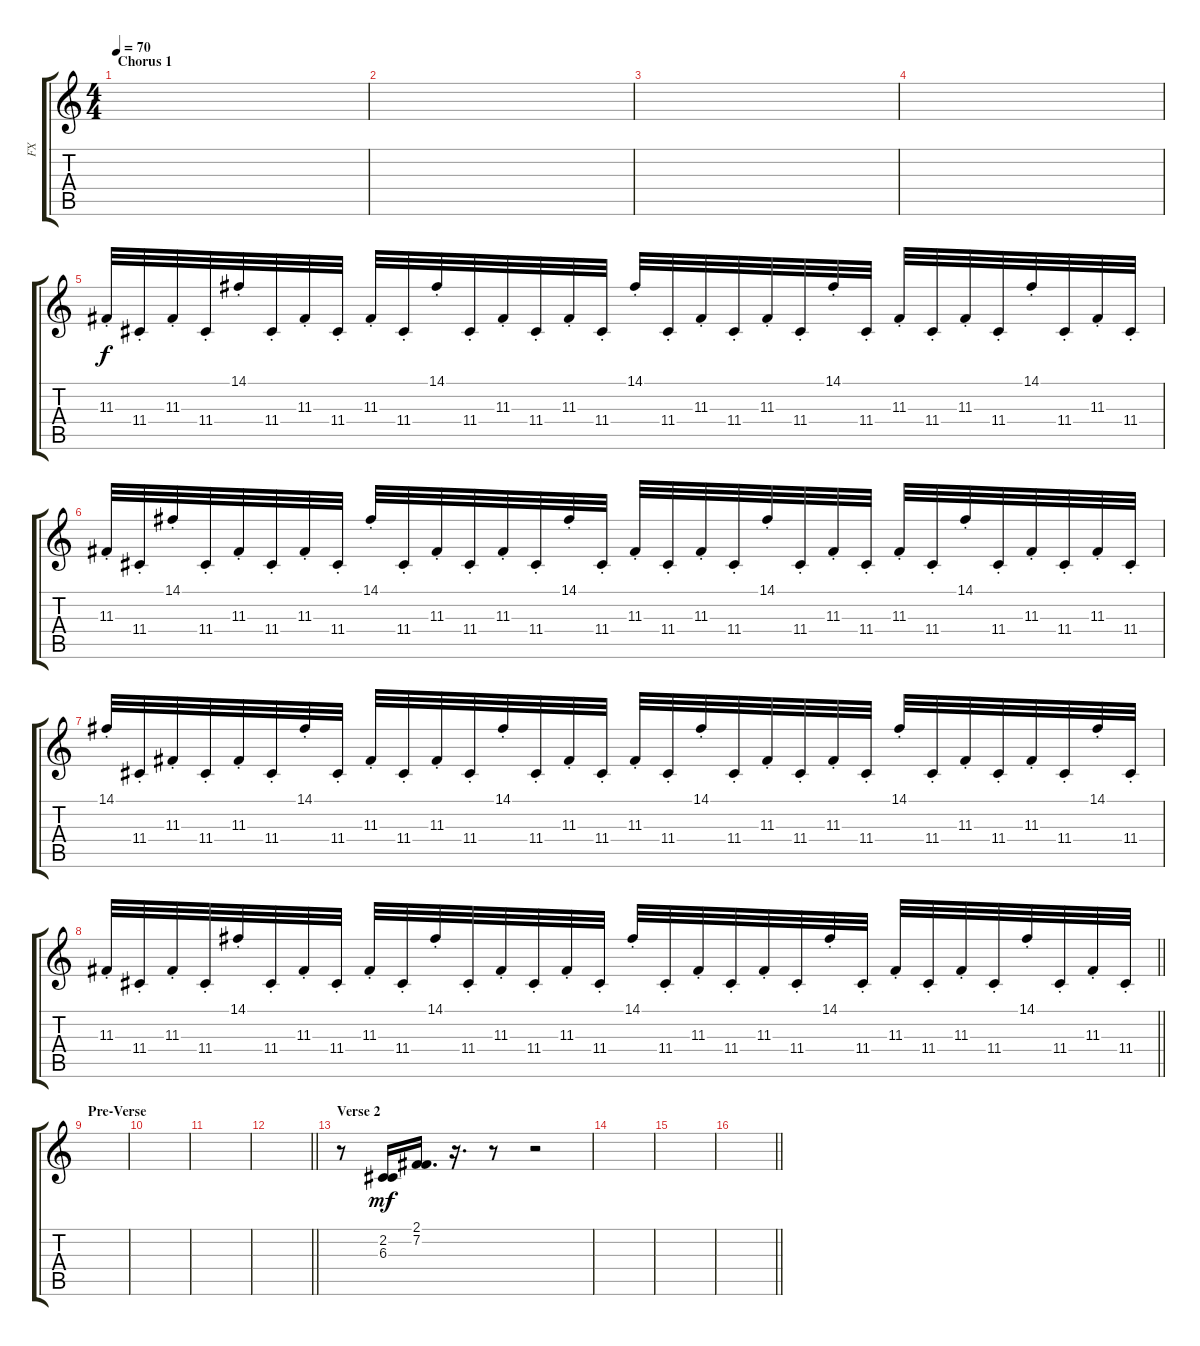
\track ("FX" "FX") {instrument lead8bassandlead}
\staff {score tabs}
\tuning (E4 B3 G3 D3 A2 E2) {hide}
\ts (4 4)
\section ("" "Chorus 1")
\tempo 70
\clef g2
\ks c
|
|
|
|
11.3{st}.32 11.4{st}.32 11.3{st}.32 11.4{st}.32 14.1{st}.32 11.4{st}.32 11.3{st}.32 11.4{st}.32 11.3{st}.32 11.4{st}.32 14.1{st}.32 11.4{st}.32 11.3{st}.32 11.4{st}.32 11.3{st}.32 11.4{st}.32 14.1{st}.32 11.4{st}.32 11.3{st}.32 11.4{st}.32 11.3{st}.32 11.4{st}.32 14.1{st}.32 11.4{st}.32 11.3{st}.32 11.4{st}.32 11.3{st}.32 11.4{st}.32 14.1{st}.32 11.4{st}.32 11.3{st}.32 11.4{st}.32 |
11.3{st}.32 11.4{st}.32 14.1{st}.32 11.4{st}.32 11.3{st}.32 11.4{st}.32 11.3{st}.32 11.4{st}.32 14.1{st}.32 11.4{st}.32 11.3{st}.32 11.4{st}.32 11.3{st}.32 11.4{st}.32 14.1{st}.32 11.4{st}.32 11.3{st}.32 11.4{st}.32 11.3{st}.32 11.4{st}.32 14.1{st}.32 11.4{st}.32 11.3{st}.32 11.4{st}.32 11.3{st}.32 11.4{st}.32 14.1{st}.32 11.4{st}.32 11.3{st}.32 11.4{st}.32 11.3{st}.32 11.4{st}.32 |
14.1{st}.32 11.4{st}.32 11.3{st}.32 11.4{st}.32 11.3{st}.32 11.4{st}.32 14.1{st}.32 11.4{st}.32 11.3{st}.32 11.4{st}.32 11.3{st}.32 11.4{st}.32 14.1{st}.32 11.4{st}.32 11.3{st}.32 11.4{st}.32 11.3{st}.32 11.4{st}.32 14.1{st}.32 11.4{st}.32 11.3{st}.32 11.4{st}.32 11.3{st}.32 11.4{st}.32 14.1{st}.32 11.4{st}.32 11.3{st}.32 11.4{st}.32 11.3{st}.32 11.4{st}.32 14.1{st}.32 11.4{st}.32 |
\barLineRight lightlight
11.3{st}.32 11.4{st}.32 11.3{st}.32 11.4{st}.32 14.1{st}.32 11.4{st}.32 11.3{st}.32 11.4{st}.32 11.3{st}.32 11.4{st}.32 14.1{st}.32 11.4{st}.32 11.3{st}.32 11.4{st}.32 11.3{st}.32 11.4{st}.32 14.1{st}.32 11.4{st}.32 11.3{st}.32 11.4{st}.32 11.3{st}.32 11.4{st}.32 14.1{st}.32 11.4{st}.32 11.3{st}.32 11.4{st}.32 11.3{st}.32 11.4{st}.32 14.1{st}.32 11.4{st}.32 11.3{st}.32 11.4{st}.32 |
\section ("" "Pre-Verse")
|
|
|
\barLineRight lightlight
|
\section ("" "Verse 2")
r.8 (2.2 6.3).16{dy mf} (2.1 7.2).16{d} r.16{d} r.8 r.2 |
|
|
\barLineRight lightlight
